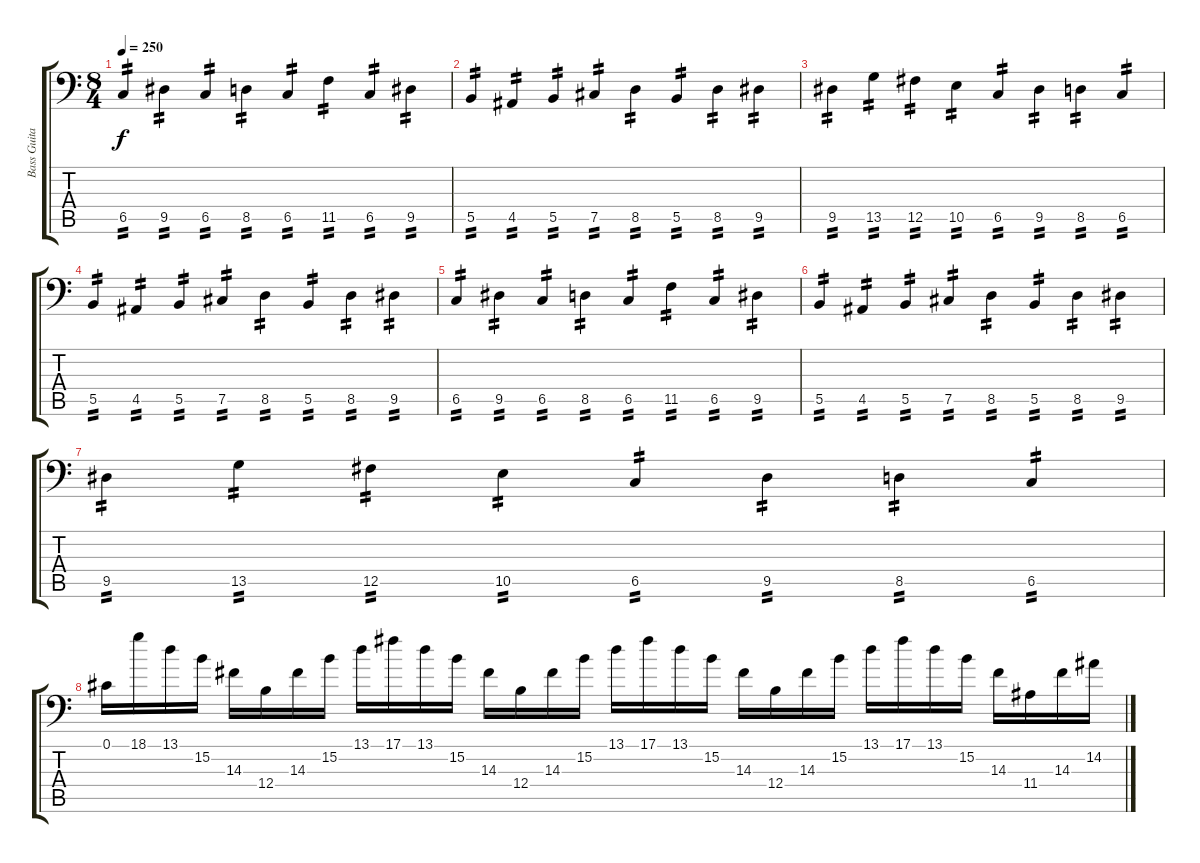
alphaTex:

\track ("Bass Guitar" "Bass Guita") {instrument electricbassfinger}
\staff {score tabs}
\tuning (Db3 Ab2 E2 B1 Gb1 B0) {hide}
\ts (8 4)
\tempo 250
\clef f4
\ks c
6.5.4{tp 2 dy f} 9.5.4{tp 2} 6.5.4{tp 2} 8.5.4{tp 2} 6.5.4{tp 2} 11.5.4{tp 2} 6.5.4{tp 2} 9.5.4{tp 2} |
5.5.4{tp 2} 4.5.4{tp 2} 5.5.4{tp 2} 7.5.4{tp 2} 8.5.4{tp 2} 5.5.4{tp 2} 8.5.4{tp 2} 9.5.4{tp 2} |
9.5.4{tp 2} 13.5.4{tp 2} 12.5.4{tp 2} 10.5.4{tp 2} 6.5.4{tp 2} 9.5.4{tp 2} 8.5.4{tp 2} 6.5.4{tp 2} |
5.5.4{tp 2} 4.5.4{tp 2} 5.5.4{tp 2} 7.5.4{tp 2} 8.5.4{tp 2} 5.5.4{tp 2} 8.5.4{tp 2} 9.5.4{tp 2} |
6.5.4{tp 2} 9.5.4{tp 2} 6.5.4{tp 2} 8.5.4{tp 2} 6.5.4{tp 2} 11.5.4{tp 2} 6.5.4{tp 2} 9.5.4{tp 2} |
5.5.4{tp 2} 4.5.4{tp 2} 5.5.4{tp 2} 7.5.4{tp 2} 8.5.4{tp 2} 5.5.4{tp 2} 8.5.4{tp 2} 9.5.4{tp 2} |
9.5.4{tp 2} 13.5.4{tp 2} 12.5.4{tp 2} 10.5.4{tp 2} 6.5.4{tp 2} 9.5.4{tp 2} 8.5.4{tp 2} 6.5.4{tp 2} |
0.1.16 18.1.16 13.1.16 15.2.16 14.3.16 12.4.16 14.3.16 15.2.16 13.1.16 17.1.16 13.1.16 15.2.16 14.3.16 12.4.16 14.3.16 15.2.16 13.1.16 17.1.16 13.1.16 15.2.16 14.3.16 12.4.16 14.3.16 15.2.16 13.1.16 17.1.16 13.1.16 15.2.16 14.3.16 11.4.16 14.3.16 14.2.16
